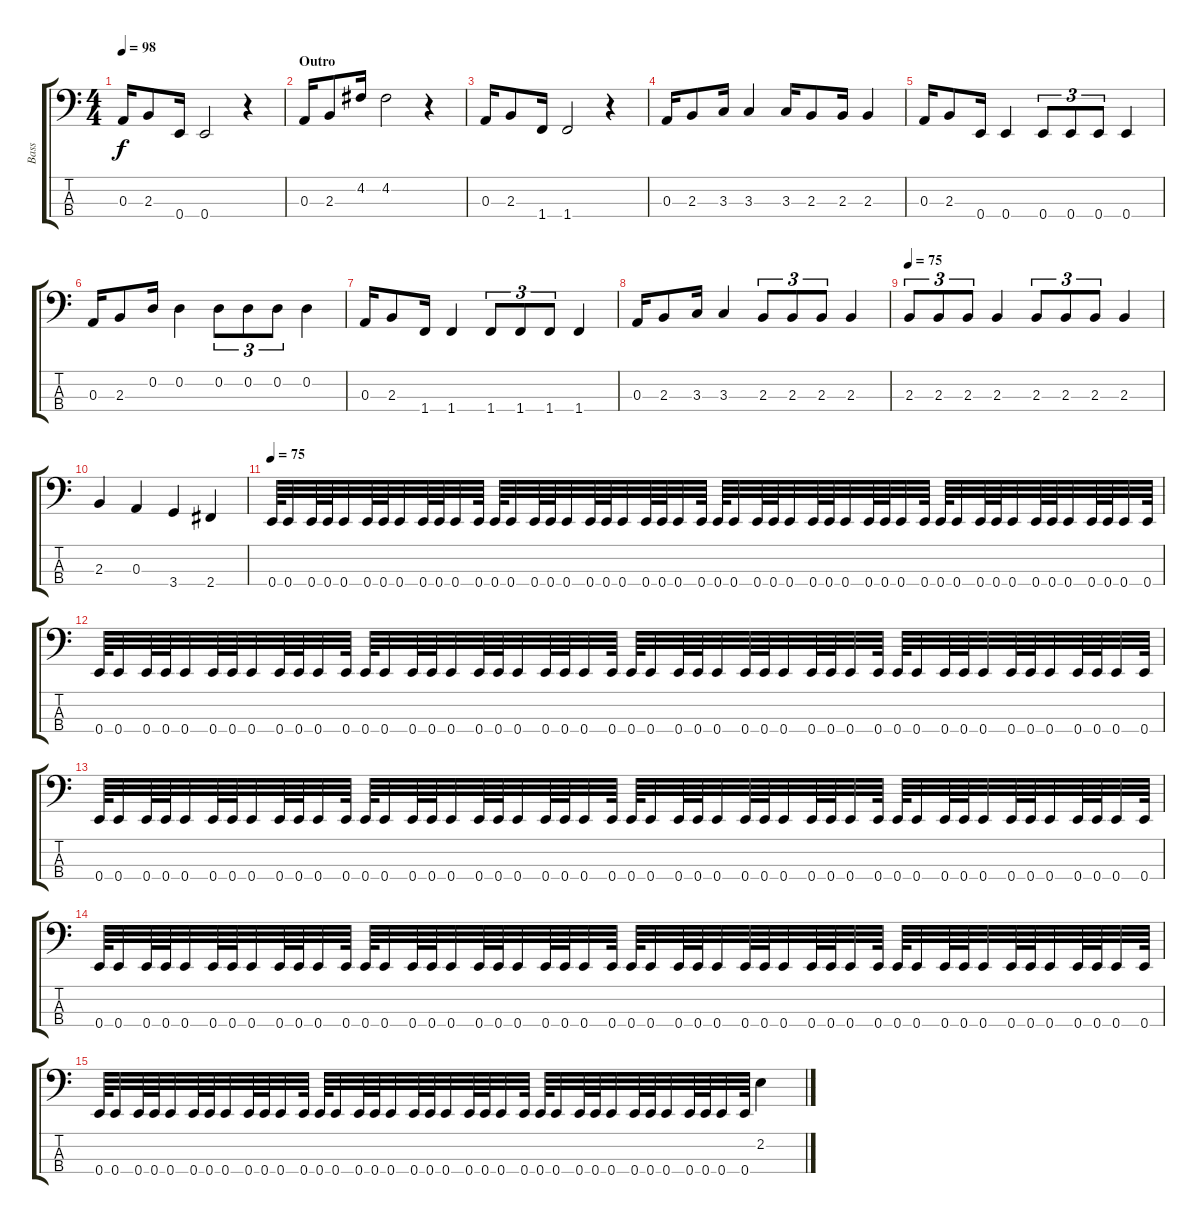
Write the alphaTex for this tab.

\track ("Bass" "Bass") {instrument electricbassfinger}
\staff {score tabs}
\tuning (G2 D2 A1 E1) {hide}
\ts (4 4)
\tempo 98
\clef f4
\ks c
0.3.16{dy f} 2.3.8 0.4.16 0.4.2 r.4 |
\section ("" "Outro")
0.3.16 2.3.8 4.2.16 4.2.2 r.4 |
0.3.16 2.3.8 1.4.16 1.4.2 r.4 |
0.3.16 2.3.8 3.3.16 3.3.4 3.3.16 2.3.8 2.3.16 2.3.4 |
0.3.16 2.3.8 0.4.16 0.4.4 0.4.8{tu (3 2)} 0.4.8{tu (3 2)} 0.4.8{tu (3 2)} 0.4.4 |
0.3.16 2.3.8 0.2.16 0.2.4 0.2.8{tu (3 2)} 0.2.8{tu (3 2)} 0.2.8{tu (3 2)} 0.2.4 |
0.3.16 2.3.8 1.4.16 1.4.4 1.4.8{tu (3 2)} 1.4.8{tu (3 2)} 1.4.8{tu (3 2)} 1.4.4 |
0.3.16 2.3.8 3.3.16 3.3.4 2.3.8{tu (3 2)} 2.3.8{tu (3 2)} 2.3.8{tu (3 2)} 2.3.4 |
\tempo 75
2.3.8{tu (3 2)} 2.3.8{tu (3 2)} 2.3.8{tu (3 2)} 2.3.4 2.3.8{tu (3 2)} 2.3.8{tu (3 2)} 2.3.8{tu (3 2)} 2.3.4 |
2.3.4 0.3.4 3.4.4 2.4.4 |
\tempo 98
\tempo 75
0.4.64 0.4.32 0.4.64 0.4.64 0.4.32 0.4.64 0.4.64 0.4.32 0.4.64 0.4.64 0.4.32 0.4.64 0.4.64 0.4.32 0.4.64 0.4.64 0.4.32 0.4.64 0.4.64 0.4.32 0.4.64 0.4.64 0.4.32 0.4.64 0.4.64 0.4.32 0.4.64 0.4.64 0.4.32 0.4.64 0.4.64 0.4.32 0.4.64 0.4.64 0.4.32 0.4.64 0.4.64 0.4.32 0.4.64 0.4.64 0.4.32 0.4.64 0.4.64 0.4.32 0.4.64 0.4.64 0.4.32 0.4.64 |
0.4.64 0.4.32 0.4.64 0.4.64 0.4.32 0.4.64 0.4.64 0.4.32 0.4.64 0.4.64 0.4.32 0.4.64 0.4.64 0.4.32 0.4.64 0.4.64 0.4.32 0.4.64 0.4.64 0.4.32 0.4.64 0.4.64 0.4.32 0.4.64 0.4.64 0.4.32 0.4.64 0.4.64 0.4.32 0.4.64 0.4.64 0.4.32 0.4.64 0.4.64 0.4.32 0.4.64 0.4.64 0.4.32 0.4.64 0.4.64 0.4.32 0.4.64 0.4.64 0.4.32 0.4.64 0.4.64 0.4.32 0.4.64 |
0.4.64 0.4.32 0.4.64 0.4.64 0.4.32 0.4.64 0.4.64 0.4.32 0.4.64 0.4.64 0.4.32 0.4.64 0.4.64 0.4.32 0.4.64 0.4.64 0.4.32 0.4.64 0.4.64 0.4.32 0.4.64 0.4.64 0.4.32 0.4.64 0.4.64 0.4.32 0.4.64 0.4.64 0.4.32 0.4.64 0.4.64 0.4.32 0.4.64 0.4.64 0.4.32 0.4.64 0.4.64 0.4.32 0.4.64 0.4.64 0.4.32 0.4.64 0.4.64 0.4.32 0.4.64 0.4.64 0.4.32 0.4.64 |
0.4.64 0.4.32 0.4.64 0.4.64 0.4.32 0.4.64 0.4.64 0.4.32 0.4.64 0.4.64 0.4.32 0.4.64 0.4.64 0.4.32 0.4.64 0.4.64 0.4.32 0.4.64 0.4.64 0.4.32 0.4.64 0.4.64 0.4.32 0.4.64 0.4.64 0.4.32 0.4.64 0.4.64 0.4.32 0.4.64 0.4.64 0.4.32 0.4.64 0.4.64 0.4.32 0.4.64 0.4.64 0.4.32 0.4.64 0.4.64 0.4.32 0.4.64 0.4.64 0.4.32 0.4.64 0.4.64 0.4.32 0.4.64 |
0.4.64 0.4.32 0.4.64 0.4.64 0.4.32 0.4.64 0.4.64 0.4.32 0.4.64 0.4.64 0.4.32 0.4.64 0.4.64 0.4.32 0.4.64 0.4.64 0.4.32 0.4.64 0.4.64 0.4.32 0.4.64 0.4.64 0.4.32 0.4.64 0.4.64 0.4.32 0.4.64 0.4.64 0.4.32 0.4.64 0.4.64 0.4.32 0.4.64 0.4.64 0.4.32 0.4.64 2.2.4
